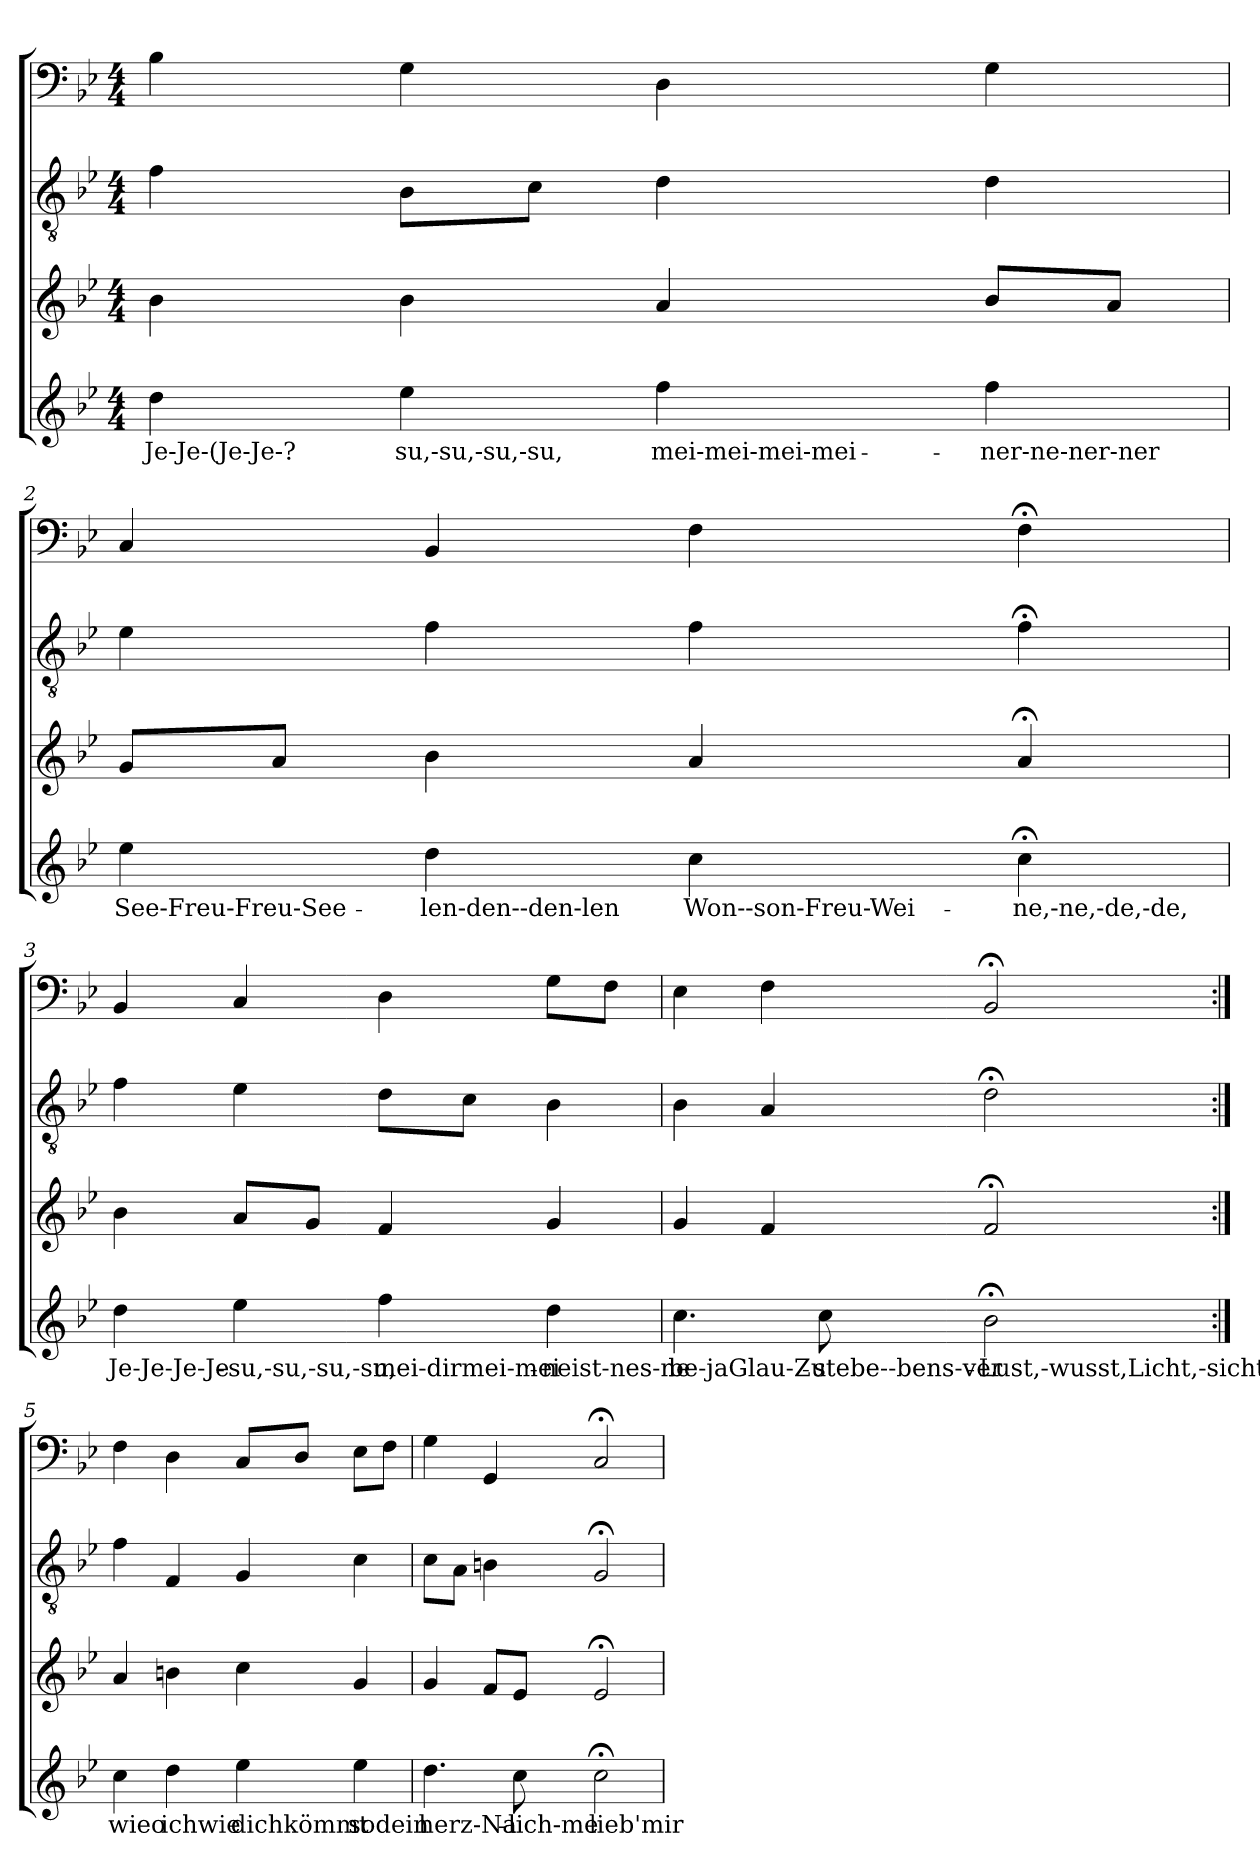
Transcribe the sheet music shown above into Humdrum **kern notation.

**kern	**text	**kern	**kern	**kern
*part4	*part4	*part3	*part2	*part1
*staff4	*staff4	*staff3	*staff2	*staff1
*clefG2	*	*clefG2	*clefGv2	*clefF4
*k[b-e-]	*	*k[b-e-]	*k[b-e-]	*k[b-e-]
*B-:	*	*B-:	*B-:	*B-:
*M4/4	*	*M4/4	*M4/4	*M4/4
=1	=1	=1	=1	=1
4dd\	Je-Je-(Je-Je-?	4b-\	4f\	4B-\
4ee-\	-su,-su,-su,-su,	4b-\	8B-\L	4G\
.	.	.	8c\J	.
4ff\	mei-mei-mei-mei-	4a/	4d\	4D\
4ff\	-ner-ne-ner-ner	8b-/L	4d\	4G\
.	.	8a/J	.	.
=2	=2	=2	=2	=2
4ee-\	See-Freu-Freu-See-	8g/L	4e-\	4C/
.	.	8a/J	.	.
4dd\	-len-den--den-len	4b-\	4f\	4BB-/
4cc\	Won--son-Freu-Wei-	4a/	4f\	4F\
4cc;<\	-ne,-ne,-de,-de,	4a;</	4f;<\	4F;<\
=3	=3	=3	=3	=3
4dd\	Je-Je-Je-Je-	4b-\	4f\	4BB-/
4ee-\	-su,-su,-su,-su,	8a/L	4e-\	4C/
.	.	8g/J	.	.
4ff\	mei-dirmei-mei-	4f/	8d\L	4D\
.	.	.	8c\J	.
4dd\	-neist-nes-ne	4g/	4B-\	8G\L
.	.	.	.	8F\J
=4	=4	=4	=4	=4
4.cc\	be-jaGlau-Zu-	4g/	4B-\	4E-\
.	.	4f/	4A/	4F\
8cc\	-stebe--bens-ver-	.	.	.
2b-;<\	Lust,-wusst,Licht,-sicht,	2f;</	2d;<\	2BB-;</
=5:|!	=5:|!	=5:|!	=5:|!	=5:|!
4cc\	wieo	4a/	4f\	4F\
4dd\	ichwie	4bn\	4F/	4D\
4ee-\	dichkömmt	4cc\	4G/	8C/L
.	.	.	.	8D/J
4ee-\	sodein	4g/	4c\	8E-\L
.	.	.	.	8F\J
=6	=6	=6	=6	=6
4.dd\	herz-Na-	4g/	8c\L	4G\
.	.	.	8A\J	.
.	.	8f/L	4Bn\	4GG/
8cc\	-lich-me	8e-/J	.	.
2cc;<\	lieb'mir	2e-;</	2G;</	2C;</
=	=	=	=	=
*-	*-	*-	*-	*-
